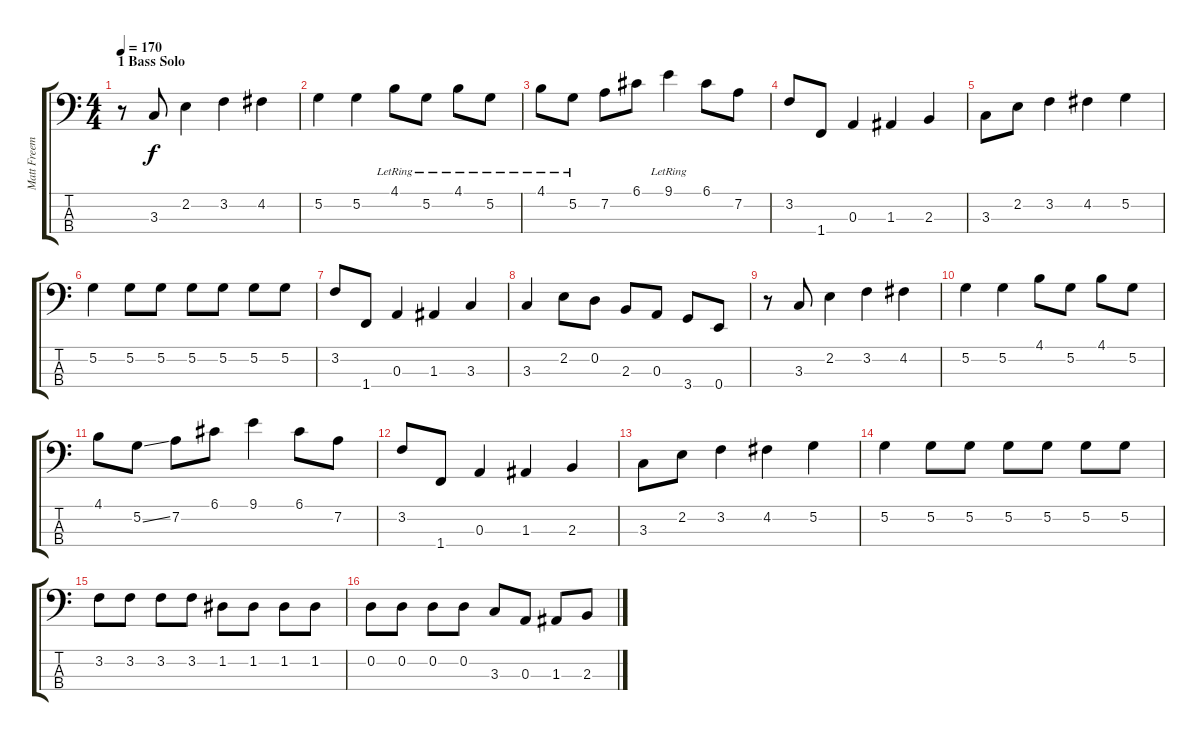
\track ("Matt Freeman" "Matt Freem") {instrument electricbasspick}
\staff {score tabs}
\tuning (G2 D2 A1 E1) {hide}
\ts (4 4)
\section ("" "1 Bass Solo")
\tempo 170
\clef f4
\ks c
r.8{dy f instrument electricbasspick} 3.3.8 2.2.4 3.2.4 4.2.4 |
5.2.4 5.2.4 4.1{lr}.8 5.2{lr}.8 4.1{lr}.8 5.2{lr}.8 |
4.1{lr}.8 5.2{lr}.8 7.2.8 6.1.8 9.1{lr}.4 6.1.8 7.2.8 |
3.2.8 1.4.8 0.3.4 1.3.4 2.3.4 |
3.3.8 2.2.8 3.2.4 4.2.4 5.2.4 |
5.2.4 5.2.8 5.2.8 5.2.8 5.2.8 5.2.8 5.2.8 |
3.2.8 1.4.8 0.3.4 1.3.4 3.3.4 |
3.3.4 2.2.8 0.2.8 2.3.8 0.3.8 3.4.8 0.4.8 |
r.8 3.3.8 2.2.4 3.2.4 4.2.4 |
5.2.4 5.2.4 4.1.8 5.2.8 4.1.8 5.2.8 |
4.1.8 5.2{ss}.8 7.2.8 6.1.8 9.1.4 6.1.8 7.2.8 |
3.2.8 1.4.8 0.3.4 1.3.4 2.3.4 |
3.3.8 2.2.8 3.2.4 4.2.4 5.2.4 |
5.2.4 5.2.8 5.2.8 5.2.8 5.2.8 5.2.8 5.2.8 |
3.2.8 3.2.8 3.2.8 3.2.8 1.2.8 1.2.8 1.2.8 1.2.8 |
0.2.8 0.2.8 0.2.8 0.2.8 3.3.8 0.3.8 1.3.8 2.3.8
